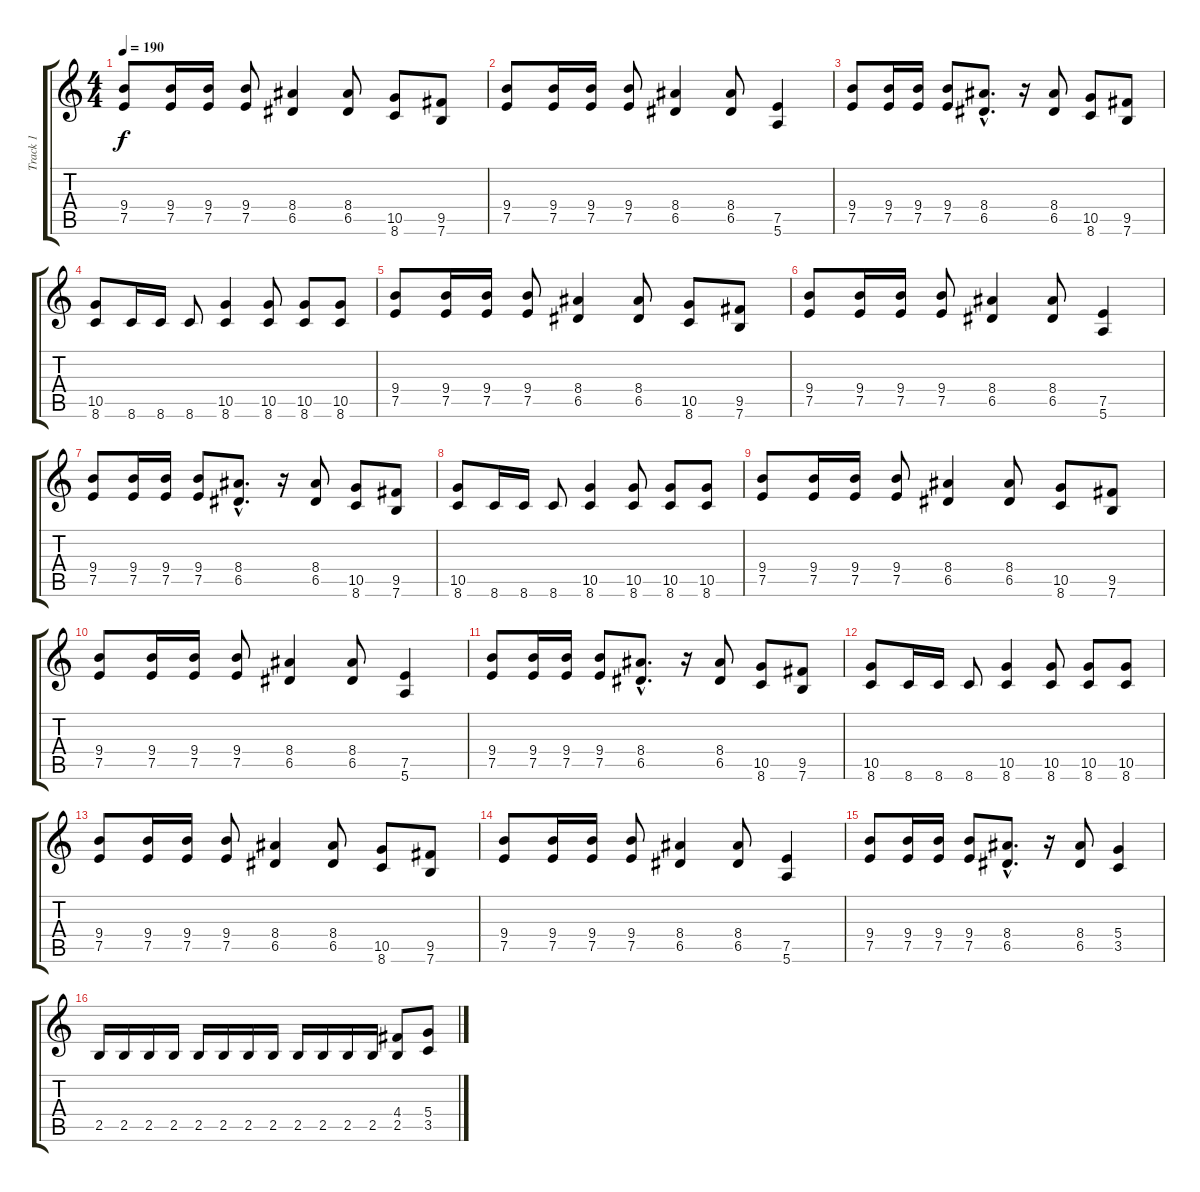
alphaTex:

\track ("Track 1" "Track 1") {instrument distortionguitar}
\staff {score tabs}
\tuning (E4 B3 G3 D3 A2 E2) {hide}
\ts (4 4)
\tempo 190
\clef g2
\ks c
(9.4 7.5).8{dy f instrument distortionguitar} (9.4 7.5).16 (9.4 7.5).16 (9.4 7.5).8 (8.4 6.5).4 (8.4 6.5).8 (10.5 8.6).8 (9.5 7.6).8 |
(9.4 7.5).8 (9.4 7.5).16 (9.4 7.5).16 (9.4 7.5).8 (8.4 6.5).4 (8.4 6.5).8 (7.5 5.6).4 |
(9.4 7.5).8 (9.4 7.5).16 (9.4 7.5).16 (9.4 7.5).8 (8.4{hac} 6.5{hac}).8{d} r.16 (8.4 6.5).8 (10.5 8.6).8 (9.5 7.6).8 |
(10.5 8.6).8 8.6.16 8.6.16 8.6.8 (10.5 8.6).4 (10.5 8.6).8 (10.5 8.6).8 (10.5 8.6).8 |
(9.4 7.5).8 (9.4 7.5).16 (9.4 7.5).16 (9.4 7.5).8 (8.4 6.5).4 (8.4 6.5).8 (10.5 8.6).8 (9.5 7.6).8 |
(9.4 7.5).8 (9.4 7.5).16 (9.4 7.5).16 (9.4 7.5).8 (8.4 6.5).4 (8.4 6.5).8 (7.5 5.6).4 |
(9.4 7.5).8 (9.4 7.5).16 (9.4 7.5).16 (9.4 7.5).8 (8.4{hac} 6.5{hac}).8{d} r.16 (8.4 6.5).8 (10.5 8.6).8 (9.5 7.6).8 |
(10.5 8.6).8 8.6.16 8.6.16 8.6.8 (10.5 8.6).4 (10.5 8.6).8 (10.5 8.6).8 (10.5 8.6).8 |
(9.4 7.5).8 (9.4 7.5).16 (9.4 7.5).16 (9.4 7.5).8 (8.4 6.5).4 (8.4 6.5).8 (10.5 8.6).8 (9.5 7.6).8 |
(9.4 7.5).8 (9.4 7.5).16 (9.4 7.5).16 (9.4 7.5).8 (8.4 6.5).4 (8.4 6.5).8 (7.5 5.6).4 |
(9.4 7.5).8 (9.4 7.5).16 (9.4 7.5).16 (9.4 7.5).8 (8.4{hac} 6.5{hac}).8{d} r.16 (8.4 6.5).8 (10.5 8.6).8 (9.5 7.6).8 |
(10.5 8.6).8 8.6.16 8.6.16 8.6.8 (10.5 8.6).4 (10.5 8.6).8 (10.5 8.6).8 (10.5 8.6).8 |
(9.4 7.5).8 (9.4 7.5).16 (9.4 7.5).16 (9.4 7.5).8 (8.4 6.5).4 (8.4 6.5).8 (10.5 8.6).8 (9.5 7.6).8 |
(9.4 7.5).8 (9.4 7.5).16 (9.4 7.5).16 (9.4 7.5).8 (8.4 6.5).4 (8.4 6.5).8 (7.5 5.6).4 |
(9.4 7.5).8 (9.4 7.5).16 (9.4 7.5).16 (9.4 7.5).8 (8.4{hac} 6.5{hac}).8{d} r.16 (8.4 6.5).8 (5.4 3.5).4 |
2.5.16 2.5.16 2.5.16 2.5.16 2.5.16 2.5.16 2.5.16 2.5.16 2.5.16 2.5.16 2.5.16 2.5.16 (4.4 2.5).8 (5.4 3.5).8
